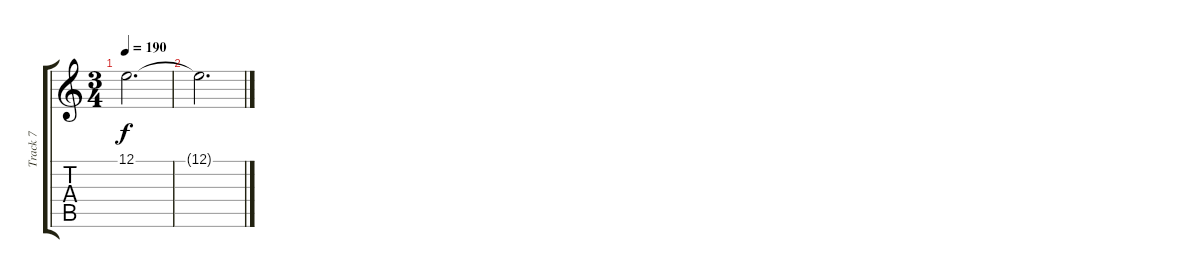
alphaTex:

\track ("Track 7" "Track 7") {instrument stringensemble1}
\staff {score tabs}
\tuning (E4 B3 G3 D3 A2 E2) {hide}
\ts (3 4)
\tempo 190
\clef g2
\ks c
12.1.2{d dy f} |
12.1{t}.2{d}
